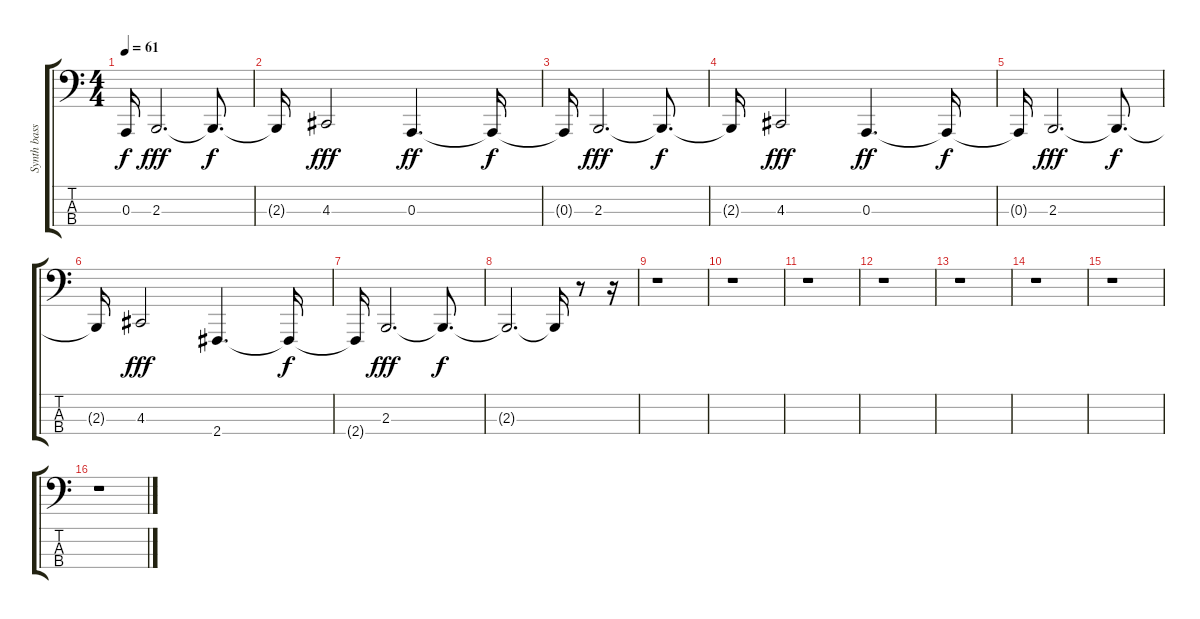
\track ("Synth bass 8" "Synth bass") {instrument pad3polysynth}
\staff {score tabs}
\tuning (G2 D2 A1 E1) {hide}
\ts (4 4)
\tempo 61
\clef f4
\ks c
0.3{t}.16{dy f} 2.3.2{d dy fff} 2.3{t}.8{d dy f} |
2.3{t}.16 4.3.2{dy fff} 0.3.4{d dy ff} 0.3{t}.16{dy f} |
0.3{t}.16 2.3.2{d dy fff} 2.3{t}.8{d dy f} |
2.3{t}.16 4.3.2{dy fff} 0.3.4{d dy ff} 0.3{t}.16{dy f} |
0.3{t}.16 2.3.2{d dy fff} 2.3{t}.8{d dy f} |
2.3{t}.16 4.3.2{dy fff} 2.4.4{d} 2.4{t}.16{dy f} |
2.4{t}.16 2.3.2{d dy fff} 2.3{t}.8{d dy f} |
2.3{t}.2{d} 2.3{t}.16 r.8 r.16 |
r.1 |
r.1 |
r.1 |
r.1 |
r.1 |
r.1 |
r.1 |
r.1
